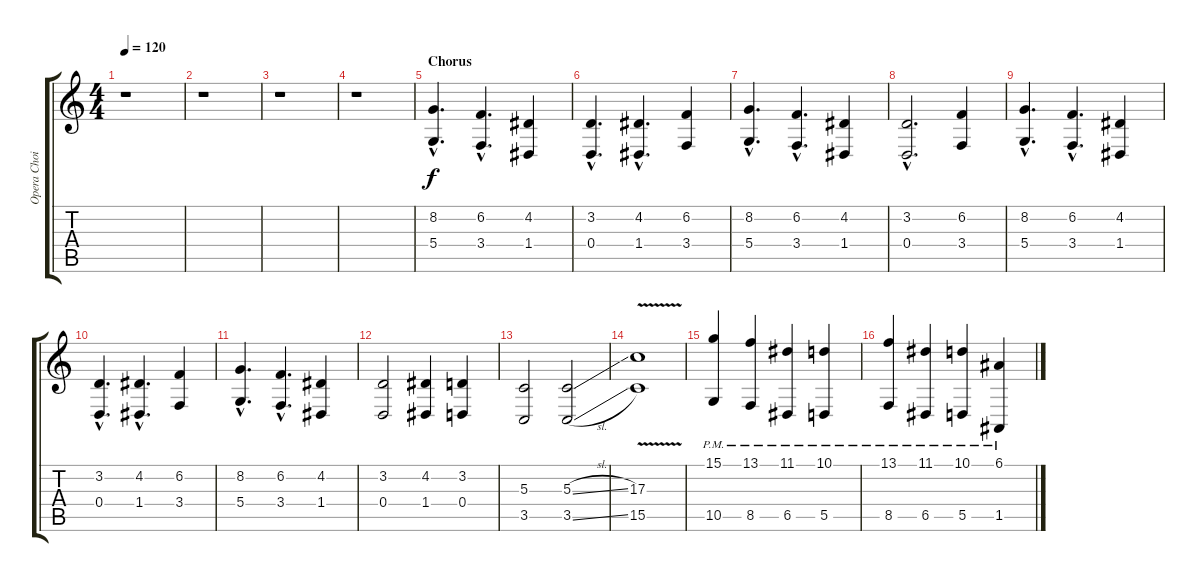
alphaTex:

\track ("Opera Choir - Female Voice" "Opera Choi") {instrument sopranosax}
\staff {score tabs}
\tuning (E4 B3 G3 D3 A2 E2) {hide}
\ts (4 4)
\tempo 120
\clef g2
\ks c
r.1{dy f} |
r.1 |
r.1 |
r.1 |
\section ("" "Chorus")
(8.2{hac} 5.4{hac}).4{d} (6.2{hac} 3.4{hac}).4{d} (4.2 1.4).4 |
(3.2{hac} 0.4{hac}).4{d} (4.2{hac} 1.4{hac}).4{d} (6.2 3.4).4 |
(8.2{hac} 5.4{hac}).4{d} (6.2{hac} 3.4{hac}).4{d} (4.2 1.4).4 |
(3.2{hac} 0.4{hac}).2{d} (6.2 3.4).4 |
(8.2{hac} 5.4{hac}).4{d} (6.2{hac} 3.4{hac}).4{d} (4.2 1.4).4 |
(3.2{hac} 0.4{hac}).4{d} (4.2{hac} 1.4{hac}).4{d} (6.2 3.4).4 |
(8.2{hac} 5.4{hac}).4{d} (6.2{hac} 3.4{hac}).4{d} (4.2 1.4).4 |
(3.2 0.4).2 (4.2 1.4).4 (3.2 0.4).4 |
(5.3 3.5).2 (5.3{sl} 3.5{sl}).2 |
(17.3{v} 15.5{v}).1 |
(15.1{pm} 10.5{pm}).4 (13.1{pm} 8.5{pm}).4 (11.1{pm} 6.5{pm}).4 (10.1{pm} 5.5{pm}).4 |
(13.1{pm} 8.5{pm}).4 (11.1{pm} 6.5{pm}).4 (10.1{pm} 5.5{pm}).4 (6.1{pm} 1.5{pm}).4
